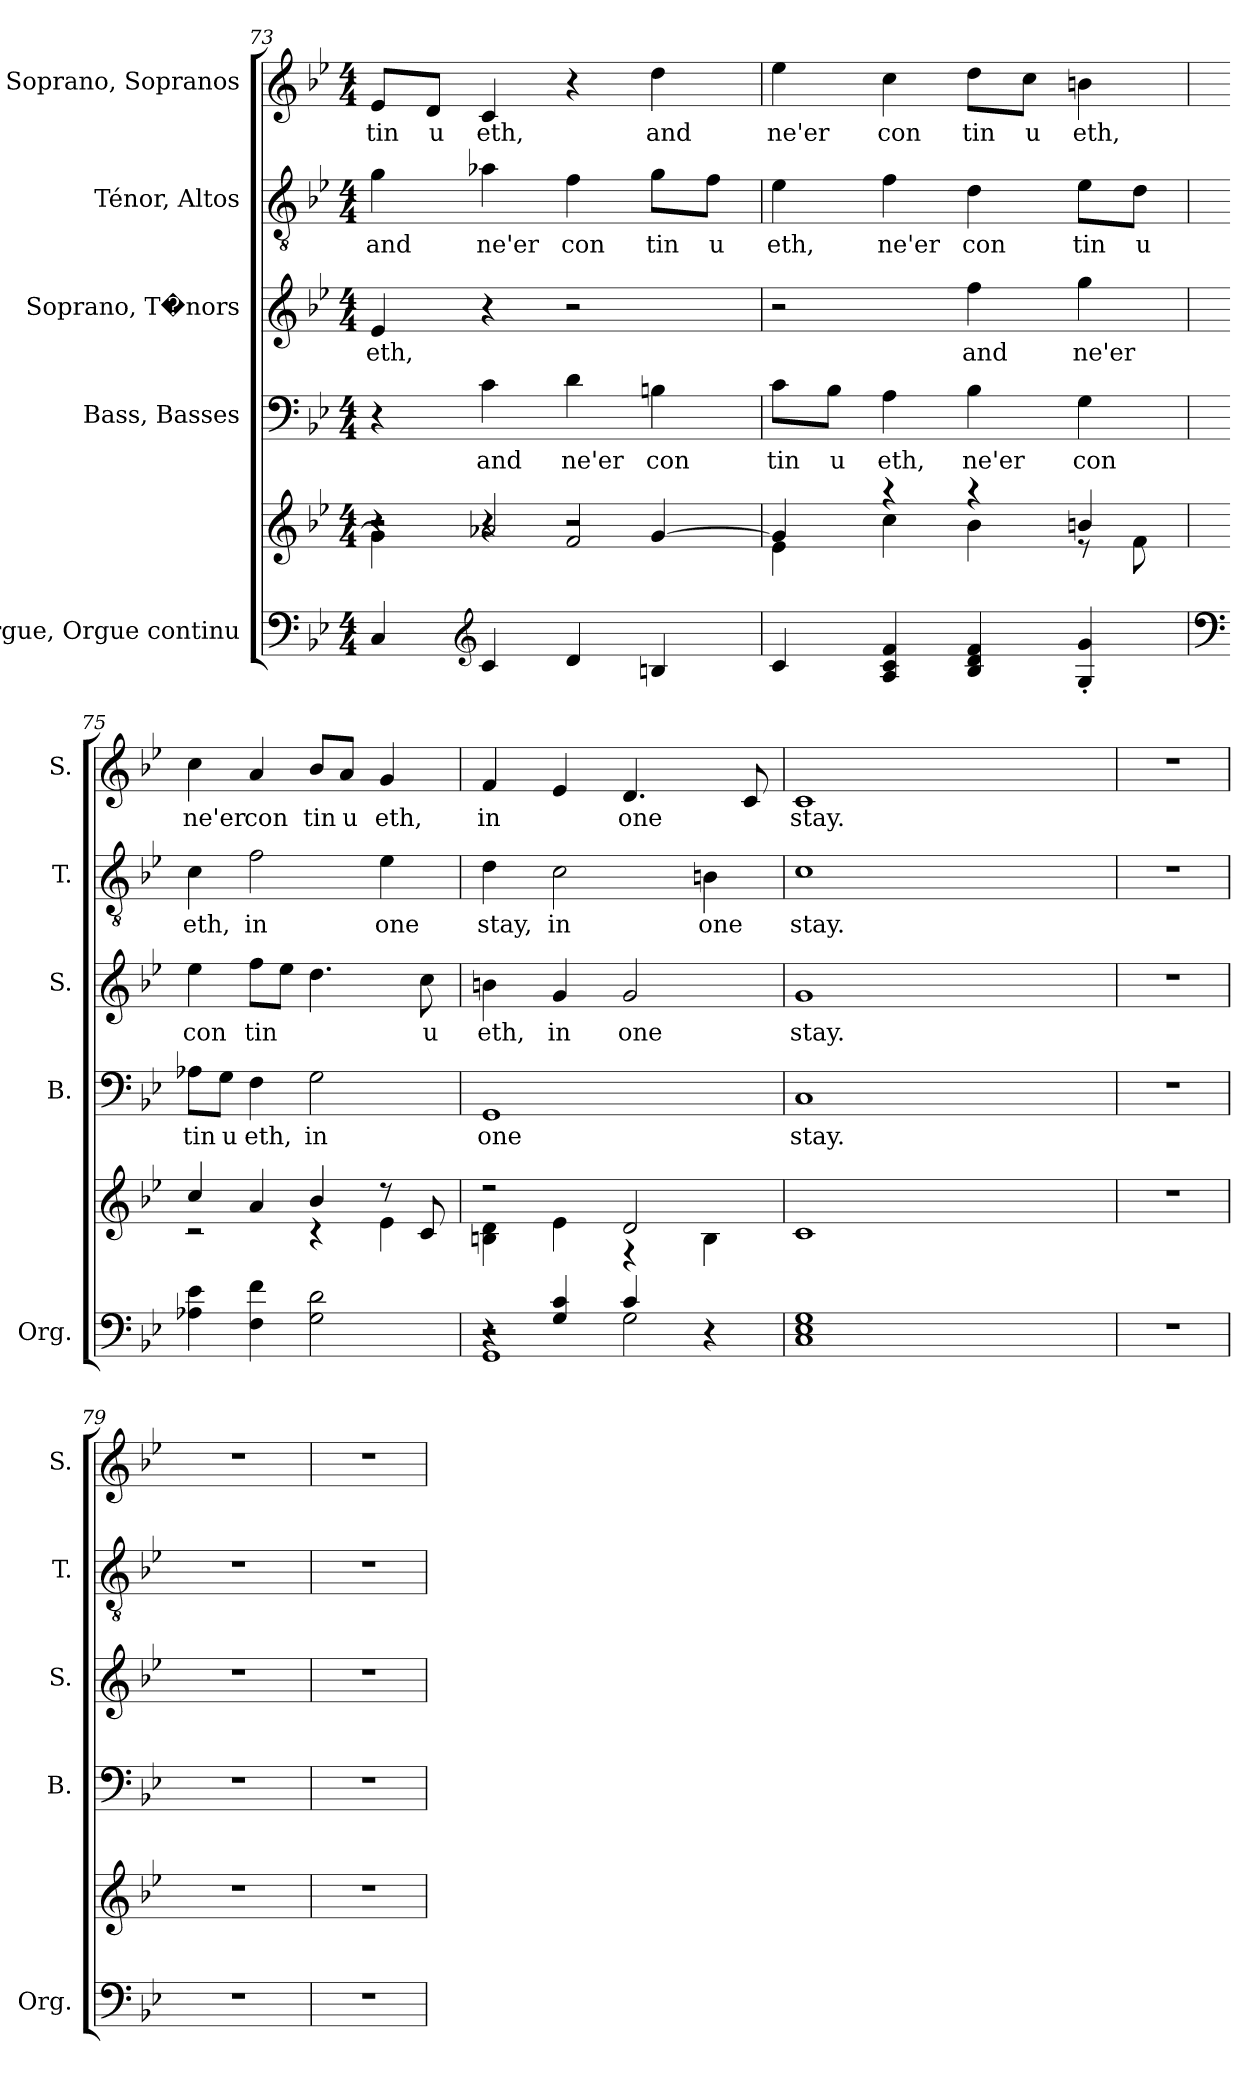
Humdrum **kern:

**kern	**kern	**kern	**text	**kern	**text	**kern	**text	**kern	**text
*part5	*part5	*part4	*part4	*part3	*part3	*part2	*part2	*part1	*part1
*staff6	*staff5	*staff4	*staff4	*staff3	*staff3	*staff2	*staff2	*staff1	*staff1
*I"Orgue, Orgue continu	*	*I"Bass, Basses	*	*I"Soprano, T�nors	*	*I"Ténor, Altos	*	*I"Soprano, Sopranos	*
*I'Org.	*	*I'B.	*	*I'S.	*	*I'T.	*	*I'S.	*
*clefF4	*clefG2	*clefF4	*	*clefG2	*	*clefGv2	*	*clefG2	*
*k[b-e-]	*k[b-e-]	*k[b-e-]	*	*k[b-e-]	*	*k[b-e-]	*	*k[b-e-]	*
*M4/4	*M4/4	*M4/4	*	*M4/4	*	*M4/4	*	*M4/4	*
=73	=73	=73	=73	=73	=73	=73	=73	=73	=73
*	*^	*	*	*	*	*	*	*	*
*	*	*^	*	*	*	*	*	*	*	*
!	!	!	!	!	!	!	!LO:LY:b	!	!LO:LY:b	!	!LO:LY:b
4C/	4r	4g\]	2r	4r	.	4e-/	eth,	4g\	and	8e-/L	tin
!	!	!	!	!	!	!	!	!	!	!	!LO:LY:b
.	.	.	.	.	.	.	.	.	.	8d/J	u
*clefG2	*	*	*	*	*	*	*	*	*	*	*
!	!	!	!	!	!LO:LY:b	!	!	!	!LO:LY:b	!	!LO:LY:b
4c/	2a-X/	4r	.	4c\	and	4r	.	4a-X\	ne'er	4c/	eth,
!	!	!	!	!	!LO:LY:b	!	!	!	!LO:LY:b	!	!
4d/	.	2r	2f/	4d\	ne'er	2r	.	4f\	con	4r	.
!	!	!	!	!	!LO:LY:b	!	!	!	!LO:LY:b	!	!LO:LY:b
4Bn/	[4g/	.	.	4Bn\	con	.	.	8g\L	tin	4dd\	and
!	!	!	!	!	!	!	!	!	!LO:LY:b	!	!
.	.	.	.	.	.	.	.	8f\J	u	.	.
*	*	*v	*v	*	*	*	*	*	*	*	*
=74	=74	=74	=74	=74	=74	=74	=74	=74	=74	=74
!	!	!	!	!LO:LY:b	!	!	!	!LO:LY:b	!	!LO:LY:b
4c/	4g/]	4e-\	8c\L	tin	2r	.	4e-\	eth,	4ee-\	ne'er
!	!	!	!	!LO:LY:b	!	!	!	!	!	!
.	.	.	8B-\J	u	.	.	.	.	.	.
!	!	!	!	!LO:LY:b	!	!	!	!LO:LY:b	!	!LO:LY:b
4A/ 4c/ 4f/	4r	4cc\	4A\	eth,	.	.	4f\	ne'er	4cc\	con
!	!	!	!	!LO:LY:b	!	!LO:LY:b	!	!LO:LY:b	!	!LO:LY:b
4B-/ 4d/ 4f/	4r	4b-\	4B-\	ne'er	4ff\	and	4d\	con	8dd\L	tin
!	!	!	!	!	!	!	!	!	!	!LO:LY:b
.	.	.	.	.	.	.	.	.	8cc\J	u
!	!	!	!	!LO:LY:b	!	!LO:LY:b	!	!LO:LY:b	!	!LO:LY:b
4G/' 4g/'	4bn/	8r	4G\	con	4gg\	ne'er	8e-\L	tin	4bn\	eth,
!	!	!	!	!	!	!	!	!LO:LY:b	!	!
.	.	8f\	.	.	.	.	8d\J	u	.	.
!!LO:PB:g=z
=75	=75	=75	=75	=75	=75	=75	=75	=75	=75	=75
*clefF4	*	*	*	*	*	*	*	*	*	*
!	!	!	!	!LO:LY:b	!	!LO:LY:b	!	!LO:LY:b	!	!LO:LY:b
*	*	*	*	*	*	*	*	*	*^	*
*	*	*	*	*	*	*	*	*	*	*^	*
*	*	*	*	*	*	*	*	*	*	*	*^	*
4A-X\ 4e-\	4cc/	2r	8A-X\L	tin	4ee-\	con	4c\	eth,	4cc\	2ryy	2ryy	2..ryy	ne'er
!	!	!	!	!LO:LY:b	!	!	!	!	!	!	!	!	!
.	.	.	8G\J	u	.	.	.	.	.	.	.	.	.
!	!	!	!	!LO:LY:b	!	!LO:LY:b	!	!LO:LY:b	!	!	!	!	!LO:LY:b
4F\ 4f\	4a/	.	4F\	eth,	8ff\L	tin	2f\	in	4a/	.	.	.	con
.	.	.	.	.	8ee-\J	.	.	.	.	.	.	.	.
!	!	!	!	!LO:LY:b	!	!	!	!	!	!	!	!	!LO:LY:b
2G\ 2d\	4b-/	4r	2G\	in	4.dd\	.	.	.	8b-/L	8.ryy	4ryy	.	tin
*	*	*	*	*	*	*	*	*	*MM69	*	*	*	*
!	!	!	!	!	!	!	!	!	!	!	!	!	!LO:LY:b
.	.	.	.	.	.	.	.	.	8a/J	.	.	.	u
*	*	*	*	*	*	*	*	*	*MM67	*	*	*	*
.	.	.	.	.	.	.	.	.	.	4ryy	.	.	.
!	!	!	!	!	!	!	!	!LO:LY:b	!	!	!	!	!LO:LY:b
.	8r	4e-\	.	.	.	.	4e-\	one	4g/	.	16ryy	.	eth,
*	*	*	*	*	*	*	*	*	*MM66	*	*	*	*
.	.	.	.	.	.	.	.	.	.	.	8.ryy	.	.
*	*	*	*	*	*	*	*	*	*MM65	*	*	*	*
!	!	!	!	!	!	!LO:LY:b	!	!	!	!	!	!	!
.	8c/	.	.	.	8cc\	u	.	.	.	.	.	8ryy	.
*	*	*	*	*	*	*	*	*	*MM64	*	*	*	*
.	.	.	.	.	.	.	.	.	.	16ryy	.	.	.
*	*	*	*	*	*	*	*	*	*v	*v	*v	*v	*
*	*	*	*	*	*	*	*	*	*MM63	*
!!LO:PB:g=z
=76	=76	=76	=76	=76	=76	=76	=76	=76	=76	=76
*^	*	*	*	*	*	*	*	*	*^	*
*	*^	*	*	*	*	*	*	*	*	*	*^	*
*	*	*	*	*	*	*	*	*	*	*	*	*	*^	*
!	!	!	!	!	!	!LO:LY:b	!	!LO:LY:b	!	!LO:LY:b	!	!	!	!	!LO:LY:b
*	*	*	*	*	*	*	*	*	*	*	*^	*^	*^	*^	*
*	*	*	*	*	*	*	*	*	*	*	*	*	*	*	*^	*	*	*	*
4r	2r	1GG	2r	4Bn\ 4d\	1GG	one	4bn\	eth,	4d\	stay,	4f/	8ryy	8.ryy	4.ryy	4..ryy	2ryy	2ryy	2.ryy	2ryy	in
*	*	*	*	*	*	*	*	*	*	*	*MM62	*	*	*	*	*	*	*	*	*
.	.	.	.	.	.	.	.	.	.	.	.	2..ryy	.	.	.	.	.	.	.	.
*	*	*	*	*	*	*	*	*	*	*	*MM61	*	*	*	*	*	*	*	*	*
.	.	.	.	.	.	.	.	.	.	.	.	.	2ryy	.	.	.	.	.	.	.
*	*	*	*	*	*	*	*	*	*	*	*MM60	*	*	*	*	*	*	*	*	*
!	!	!	!	!	!	!	!	!LO:LY:b	!	!LO:LY:b	!	!	!	!	!	!	!	!	!	!
4G/ 4c/	.	.	.	4e-\	.	.	4g/	in	2c\	in	4e-/	.	.	.	.	.	.	.	.	.
*	*	*	*	*	*	*	*	*	*	*	*MM59	*	*	*	*	*	*	*	*	*
.	.	.	.	.	.	.	.	.	.	.	.	.	.	2ryy	.	.	.	.	.	.
*	*	*	*	*	*	*	*	*	*	*	*MM58	*	*	*	*	*	*	*	*	*
.	.	.	.	.	.	.	.	.	.	.	.	.	.	.	2ryy	.	.	.	.	.
*	*	*	*	*	*	*	*	*	*	*	*MM57	*	*	*	*	*	*	*	*	*
!	!	!	!	!	!	!	!	!LO:LY:b	!	!	!	!	!	!	!	!	!	!	!	!LO:LY:b
4c/	2G\	.	2d/	4r	.	.	2g/	one	.	.	4.d/	.	.	.	.	16ryy	8ryy	.	4ryy	one
*	*	*	*	*	*	*	*	*	*	*	*MM55	*	*	*	*	*	*	*	*	*
.	.	.	.	.	.	.	.	.	.	.	.	.	.	.	.	4..ryy	.	.	.	.
*	*	*	*	*	*	*	*	*	*	*	*MM52	*	*	*	*	*	*	*	*	*
.	.	.	.	.	.	.	.	.	.	.	.	.	.	.	.	.	4.ryy	.	.	.
*	*	*	*	*	*	*	*	*	*	*	*MM49	*	*	*	*	*	*	*	*	*
.	.	.	.	.	.	.	.	.	.	.	.	.	4ryy	.	.	.	.	.	.	.
*	*	*	*	*	*	*	*	*	*	*	*MM46	*	*	*	*	*	*	*	*	*
!	!	!	!	!	!	!	!	!	!	!LO:LY:b	!	!	!	!	!	!	!	!	!	!
4r	.	.	.	4B\	.	.	.	.	4Bn\	one	.	.	.	.	.	.	.	4ryy	16ryy	.
*	*	*	*	*	*	*	*	*	*	*	*MM40	*	*	*	*	*	*	*	*	*
.	.	.	.	.	.	.	.	.	.	.	.	.	.	.	.	.	.	.	8.ryy	.
*	*	*	*	*	*	*	*	*	*	*	*MM33	*	*	*	*	*	*	*	*	*
.	.	.	.	.	.	.	.	.	.	.	8c/	.	.	8ryy	.	.	.	.	.	.
*	*	*	*	*	*	*	*	*	*	*	*MM27	*	*	*	*	*	*	*	*	*
.	.	.	.	.	.	.	.	.	.	.	.	.	16ryy	.	16ryy	.	.	.	.	.
*v	*v	*v	*	*	*	*	*	*	*	*	*v	*v	*v	*v	*v	*v	*v	*v	*v	*
*	*v	*v	*	*	*	*	*	*	*	*
*	*	*	*	*	*	*	*	*MM21	*
!!LO:PB:g=z
=77	=77	=77	=77	=77	=77	=77	=77	=77	=77
*^	*^	*	*	*	*	*	*	*^	*
*	*^	*	*	*	*	*	*	*	*	*	*^	*
*	*	*	*	*	*	*	*	*	*	*	*	*	*^	*
*	*	*	*	*	*	*	*	*	*	*	*	*	*	*^	*
*	*	*	*	*	*	*	*	*	*	*	*	*	*	*	*^	*
*	*	*	*	*	*	*	*	*	*	*	*	*	*	*	*	*^	*
*	*	*	*	*	*	*	*	*	*	*	*	*	*	*	*	*	*^	*
*	*	*	*	*	*	*	*	*	*	*	*	*	*	*	*	*	*	*^	*
!	!	!	!	!	!	!LO:LY:b	!	!LO:LY:b	!	!LO:LY:b	!	!	!	!	!	!	!	!	!	!LO:LY:b
*	*	*	*	*	*	*	*	*	*	*	*	*	*	*	*	*	*^	*^	*^	*
*v	*v	*v	*	*	*	*	*	*	*	*	*	*	*	*	*	*	*	*	*	*	*	*	*
*	*v	*v	*	*	*	*	*	*	*	*	*	*	*	*	*	*	*	*	*	*	*
1C 1E- 1G	1c	1C	stay.	1g	stay.	1c	stay.	1c	16ryy	8ryy	8.ryy	4ryy	4ryy	4.ryy	4..ryy	2ryy	2ryy	2ryy	2.ryy	stay.
*	*	*	*	*	*	*	*	*MM29	*	*	*	*	*	*	*	*	*	*	*	*
.	.	.	.	.	.	.	.	.	2...ryy	.	.	.	.	.	.	.	.	.	.	.
*	*	*	*	*	*	*	*	*MM35	*	*	*	*	*	*	*	*	*	*	*	*
.	.	.	.	.	.	.	.	.	.	2..ryy	.	.	.	.	.	.	.	.	.	.
*	*	*	*	*	*	*	*	*MM42	*	*	*	*	*	*	*	*	*	*	*	*
.	.	.	.	.	.	.	.	.	.	.	2ryy	.	.	.	.	.	.	.	.	.
*	*	*	*	*	*	*	*	*MM49	*	*	*	*	*	*	*	*	*	*	*	*
.	.	.	.	.	.	.	.	.	.	.	.	2.ryy	16ryy	.	.	.	.	.	.	.
*	*	*	*	*	*	*	*	*MM56	*	*	*	*	*	*	*	*	*	*	*	*
.	.	.	.	.	.	.	.	.	.	.	.	.	2ryy	.	.	.	.	.	.	.
*	*	*	*	*	*	*	*	*MM62	*	*	*	*	*	*	*	*	*	*	*	*
.	.	.	.	.	.	.	.	.	.	.	.	.	.	2ryy	.	.	.	.	.	.
*	*	*	*	*	*	*	*	*MM69	*	*	*	*	*	*	*	*	*	*	*	*
.	.	.	.	.	.	.	.	.	.	.	.	.	.	.	2ryy	.	.	.	.	.
*	*	*	*	*	*	*	*	*MM75	*	*	*	*	*	*	*	*	*	*	*	*
.	.	.	.	.	.	.	.	.	.	.	.	.	.	.	.	2ryy	16ryy	8ryy	.	.
*	*	*	*	*	*	*	*	*MM82	*	*	*	*	*	*	*	*	*	*	*	*
.	.	.	.	.	.	.	.	.	.	.	.	.	.	.	.	.	4..ryy	.	.	.
*	*	*	*	*	*	*	*	*MM89	*	*	*	*	*	*	*	*	*	*	*	*
.	.	.	.	.	.	.	.	.	.	.	.	.	.	.	.	.	.	4.ryy	.	.
*	*	*	*	*	*	*	*	*MM96	*	*	*	*	*	*	*	*	*	*	*	*
.	.	.	.	.	.	.	.	.	.	.	4ryy	.	.	.	.	.	.	.	.	.
*	*	*	*	*	*	*	*	*MM102	*	*	*	*	*	*	*	*	*	*	*	*
.	.	.	.	.	.	.	.	.	.	.	.	.	.	.	.	.	.	.	4ryy	.
*	*	*	*	*	*	*	*	*MM109	*	*	*	*	*	*	*	*	*	*	*	*
.	.	.	.	.	.	.	.	.	.	.	.	.	8.ryy	.	.	.	.	.	.	.
*	*	*	*	*	*	*	*	*MM116	*	*	*	*	*	*	*	*	*	*	*	*
.	.	.	.	.	.	.	.	.	.	.	.	.	.	8ryy	.	.	.	.	.	.
*	*	*	*	*	*	*	*	*MM122	*	*	*	*	*	*	*	*	*	*	*	*
.	.	.	.	.	.	.	.	.	.	.	16ryy	.	.	.	16ryy	.	.	.	.	.
*	*	*	*	*	*	*	*	*v	*v	*v	*v	*v	*v	*v	*v	*v	*v	*v	*v	*
*	*	*	*	*	*	*	*	*MM129	*
!!LO:PB:g=z
=78	=78	=78	=78	=78	=78	=78	=78	=78	=78
*	*	*	*	*	*	*	*	*MM130	*
1r	1r	1r	.	1r	.	1r	.	1r	.
=79	=79	=79	=79	=79	=79	=79	=79	=79	=79
*	*	*	*	*	*	*	*	*^	*
1r	1r	1r	.	1r	.	1r	.	1r	4ryy	.
*	*	*	*	*	*	*	*	*MM131	*	*
.	.	.	.	.	.	.	.	.	2.ryy	.
*	*	*	*	*	*	*	*	*v	*v	*
=80	=80	=80	=80	=80	=80	=80	=80	=80	=80
1r	1r	1r	.	1r	.	1r	.	1r	.
=	=	=	=	=	=	=	=	=	=
*-	*-	*-	*-	*-	*-	*-	*-	*-	*-
